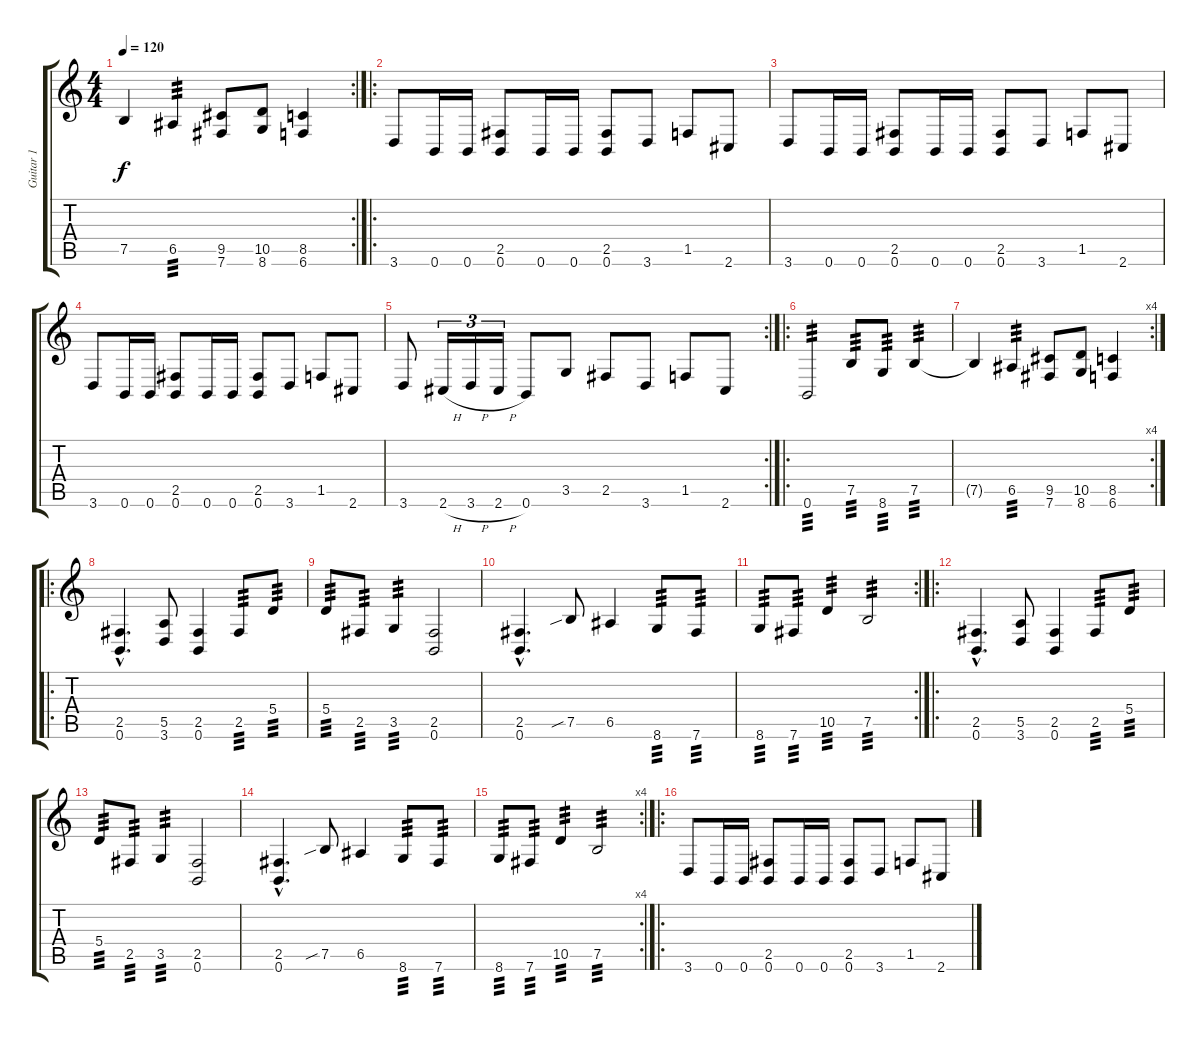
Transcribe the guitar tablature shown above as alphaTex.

\track ("Guitar 1" "Guitar 1") {instrument distortionguitar}
\staff {score tabs}
\tuning (B3 Gb3 D3 A2 E2 B1) {hide}
\rc 2
\ts (4 4)
\tempo 120
\clef g2
\ks c
7.5{t}.4{dy f} 6.5.4{tp 3} (9.5 7.6).8 (10.5 8.6).8 (8.5 6.6).4 |
\ro
3.6.8 0.6.16 0.6.16 (2.5 0.6).8 0.6.16 0.6.16 (2.5 0.6).8 3.6.8 1.5.8 2.6.8 |
3.6.8 0.6.16 0.6.16 (2.5 0.6).8 0.6.16 0.6.16 (2.5 0.6).8 3.6.8 1.5.8 2.6.8 |
3.6.8 0.6.16 0.6.16 (2.5 0.6).8 0.6.16 0.6.16 (2.5 0.6).8 3.6.8 1.5.8 2.6.8 |
\rc 2
3.6.8 2.6{h}.16{tu (3 2)} 3.6{h}.16{tu (3 2)} 2.6{h}.16{tu (3 2)} 0.6.8 3.5.8 2.5.8 3.6.8 1.5.8 2.6.8 |
\ro
0.6.2{tp 3} 7.5.8{tp 3} 8.6.8{tp 3} 7.5.4{tp 3} |
\rc 4
7.5{t}.4 6.5.4{tp 3} (9.5 7.6).8 (10.5 8.6).8 (8.5 6.6).4 |
\ro
(2.5{hac} 0.6{hac}).4{d} (5.5 3.6).8 (2.5 0.6).4 2.5.8{tp 3} 5.4.8{tp 3} |
5.4.8{tp 3} 2.5.8{tp 3} 3.5.4{tp 3} (2.5 0.6).2 |
(2.5{hac} 0.6{hac}).4{d} 7.5{sib}.8 6.5.4 8.6.8{tp 3} 7.6.8{tp 3} |
\rc 2
8.6.8{tp 3} 7.6.8{tp 3} 10.5.4{tp 3} 7.5.2{tp 3} |
\ro
(2.5{hac} 0.6{hac}).4{d} (5.5 3.6).8 (2.5 0.6).4 2.5.8{tp 3} 5.4.8{tp 3} |
5.4.8{tp 3} 2.5.8{tp 3} 3.5.4{tp 3} (2.5 0.6).2 |
(2.5{hac} 0.6{hac}).4{d} 7.5{sib}.8 6.5.4 8.6.8{tp 3} 7.6.8{tp 3} |
\rc 4
8.6.8{tp 3} 7.6.8{tp 3} 10.5.4{tp 3} 7.5.2{tp 3} |
\ro
3.6.8 0.6.16 0.6.16 (2.5 0.6).8 0.6.16 0.6.16 (2.5 0.6).8 3.6.8 1.5.8 2.6.8
